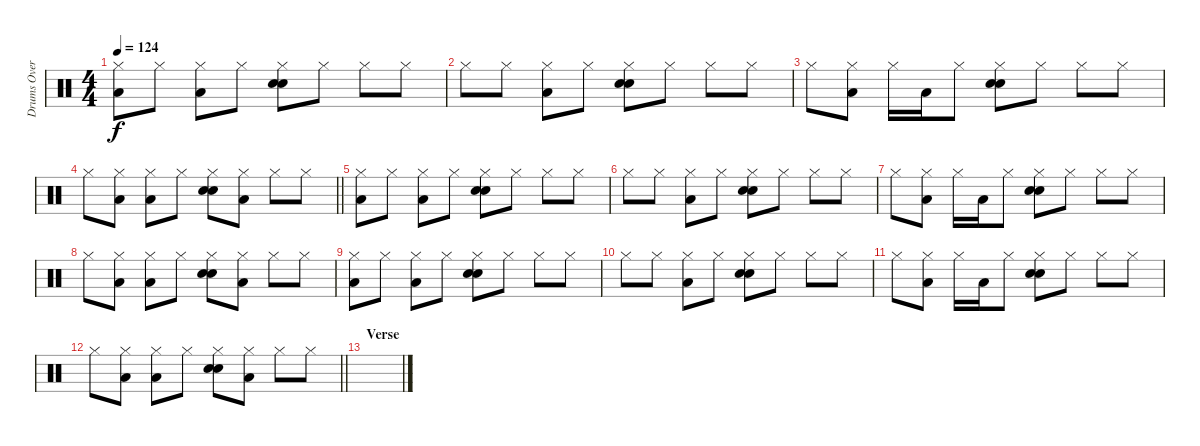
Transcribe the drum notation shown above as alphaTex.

\track ("Drums Overdub" "Drums Over") {instrument percussion}
\staff {score}
\articulation defaults
\ts (4 4)
\tempo 124
\clef neutral
\ks c
("Hi-Hat (closed)" "Low Tom (hit)").8{dy f} "Hi-Hat (closed)".8 ("Hi-Hat (closed)" "Low Tom (hit)").8 "Hi-Hat (closed)".8 ("Hi-Hat (closed)" "Snare (hit) 2" "Hand Clap (hit)").8 "Hi-Hat (closed)".8 "Hi-Hat (closed)".8 "Hi-Hat (closed)".8 |
"Hi-Hat (closed)".8 "Hi-Hat (closed)".8 ("Hi-Hat (closed)" "Low Tom (hit)").8 "Hi-Hat (closed)".8 ("Hi-Hat (closed)" "Snare (hit) 2" "Hand Clap (hit)").8 "Hi-Hat (closed)".8 "Hi-Hat (closed)".8 "Hi-Hat (closed)".8 |
"Hi-Hat (closed)".8 ("Hi-Hat (closed)" "Low Tom (hit)").8 "Hi-Hat (closed)".16 "Low Tom (hit)".16 "Hi-Hat (closed)".8 ("Hi-Hat (closed)" "Snare (hit) 2" "Hand Clap (hit)").8 "Hi-Hat (closed)".8 "Hi-Hat (closed)".8 "Hi-Hat (closed)".8 |
\barLineRight lightlight "Hi-Hat (closed)".8
("Hi-Hat (closed)" "Low Tom (hit)").8 ("Hi-Hat (closed)" "Low Tom (hit)").8 "Hi-Hat (closed)".8 ("Hi-Hat (closed)" "Snare (hit) 2" "Hand Clap (hit)").8 ("Hi-Hat (closed)" "Low Tom (hit)").8 "Hi-Hat (closed)".8 "Hi-Hat (closed)".8 |
("Hi-Hat (closed)" "Low Tom (hit)").8 "Hi-Hat (closed)".8 ("Hi-Hat (closed)" "Low Tom (hit)").8 "Hi-Hat (closed)".8 ("Hi-Hat (closed)" "Snare (hit) 2" "Hand Clap (hit)").8 "Hi-Hat (closed)".8 "Hi-Hat (closed)".8 "Hi-Hat (closed)".8 |
"Hi-Hat (closed)".8 "Hi-Hat (closed)".8 ("Hi-Hat (closed)" "Low Tom (hit)").8 "Hi-Hat (closed)".8 ("Hi-Hat (closed)" "Snare (hit) 2" "Hand Clap (hit)").8 "Hi-Hat (closed)".8 "Hi-Hat (closed)".8 "Hi-Hat (closed)".8 |
"Hi-Hat (closed)".8 ("Hi-Hat (closed)" "Low Tom (hit)").8 "Hi-Hat (closed)".16 "Low Tom (hit)".16 "Hi-Hat (closed)".8 ("Hi-Hat (closed)" "Snare (hit) 2" "Hand Clap (hit)").8 "Hi-Hat (closed)".8 "Hi-Hat (closed)".8 "Hi-Hat (closed)".8 |
"Hi-Hat (closed)".8 ("Hi-Hat (closed)" "Low Tom (hit)").8 ("Hi-Hat (closed)" "Low Tom (hit)").8 "Hi-Hat (closed)".8 ("Hi-Hat (closed)" "Snare (hit) 2" "Hand Clap (hit)").8 ("Hi-Hat (closed)" "Low Tom (hit)").8 "Hi-Hat (closed)".8 "Hi-Hat (closed)".8 |
("Hi-Hat (closed)" "Low Tom (hit)").8 "Hi-Hat (closed)".8 ("Hi-Hat (closed)" "Low Tom (hit)").8 "Hi-Hat (closed)".8 ("Hi-Hat (closed)" "Snare (hit) 2" "Hand Clap (hit)").8 "Hi-Hat (closed)".8 "Hi-Hat (closed)".8 "Hi-Hat (closed)".8 |
"Hi-Hat (closed)".8 "Hi-Hat (closed)".8 ("Hi-Hat (closed)" "Low Tom (hit)").8 "Hi-Hat (closed)".8 ("Hi-Hat (closed)" "Snare (hit) 2" "Hand Clap (hit)").8 "Hi-Hat (closed)".8 "Hi-Hat (closed)".8 "Hi-Hat (closed)".8 |
"Hi-Hat (closed)".8 ("Hi-Hat (closed)" "Low Tom (hit)").8 "Hi-Hat (closed)".16 "Low Tom (hit)".16 "Hi-Hat (closed)".8 ("Hi-Hat (closed)" "Snare (hit) 2" "Hand Clap (hit)").8 "Hi-Hat (closed)".8 "Hi-Hat (closed)".8 "Hi-Hat (closed)".8 |
\barLineRight lightlight "Hi-Hat (closed)".8
("Hi-Hat (closed)" "Low Tom (hit)").8 ("Hi-Hat (closed)" "Low Tom (hit)").8 "Hi-Hat (closed)".8 ("Hi-Hat (closed)" "Snare (hit) 2" "Hand Clap (hit)").8 ("Hi-Hat (closed)" "Low Tom (hit)").8 "Hi-Hat (closed)".8 "Hi-Hat (closed)".8 |
\section ("" "Verse")
